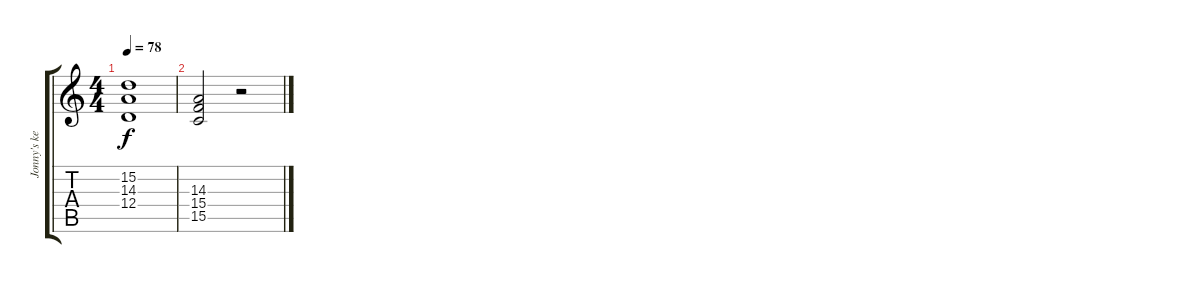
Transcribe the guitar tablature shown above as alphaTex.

\track ("Jonny's keyboard" "Jonny's ke") {instrument stringensemble1}
\staff {score tabs}
\tuning (E4 B3 G3 D3 A2 E2) {hide}
\ts (4 4)
\tempo 78
\clef g2
\ks c
(15.2 14.3 12.4).1{dy f volume 5 instrument seashore} |
(14.3 15.4 15.5).2 r.2
